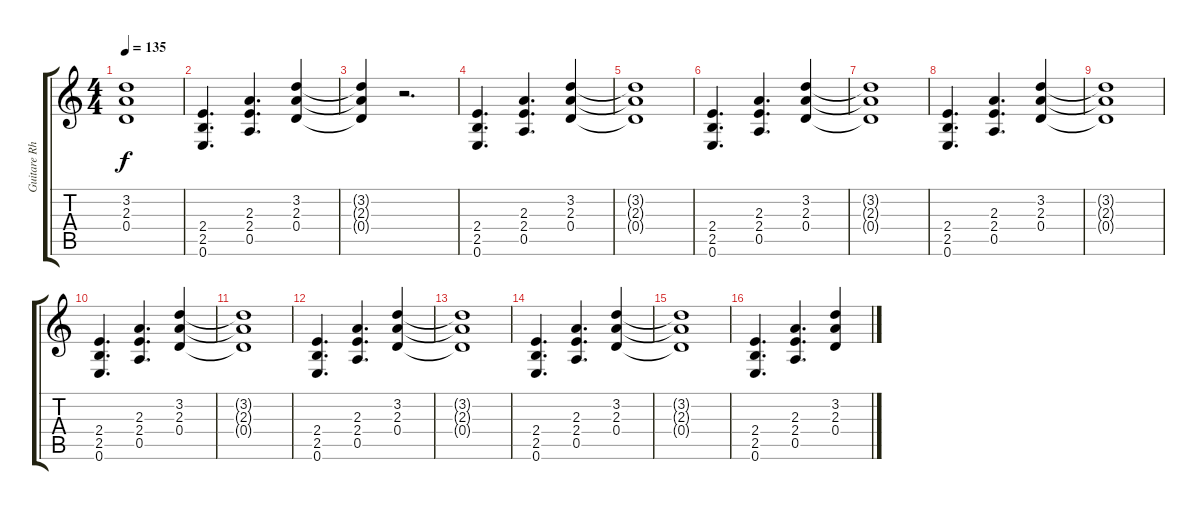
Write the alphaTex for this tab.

\track ("Guitare Rhytmique" "Guitare Rh") {instrument overdrivenguitar}
\staff {score tabs}
\tuning (E4 B3 G3 D3 A2 E2) {hide}
\ts (4 4)
\tempo 135
\clef g2
\ks c
(3.2{t} 2.3{t} 0.4{t}).1{dy f} |
(2.4 2.5 0.6).4{d} (2.3 2.4 0.5).4{d} (3.2 2.3 0.4).4 |
(3.2{t} 2.3{t} 0.4{t}).4 r.2{d} |
(2.4 2.5 0.6).4{d} (2.3 2.4 0.5).4{d} (3.2 2.3 0.4).4 |
(3.2{t} 2.3{t} 0.4{t}).1 |
(2.4 2.5 0.6).4{d} (2.3 2.4 0.5).4{d} (3.2 2.3 0.4).4 |
(3.2{t} 2.3{t} 0.4{t}).1 |
(2.4 2.5 0.6).4{d} (2.3 2.4 0.5).4{d} (3.2 2.3 0.4).4 |
(3.2{t} 2.3{t} 0.4{t}).1 |
(2.4 2.5 0.6).4{d} (2.3 2.4 0.5).4{d} (3.2 2.3 0.4).4 |
(3.2{t} 2.3{t} 0.4{t}).1 |
(2.4 2.5 0.6).4{d} (2.3 2.4 0.5).4{d} (3.2 2.3 0.4).4 |
(3.2{t} 2.3{t} 0.4{t}).1 |
(2.4 2.5 0.6).4{d} (2.3 2.4 0.5).4{d} (3.2 2.3 0.4).4 |
(3.2{t} 2.3{t} 0.4{t}).1 |
(2.4 2.5 0.6).4{d} (2.3 2.4 0.5).4{d} (3.2 2.3 0.4).4
